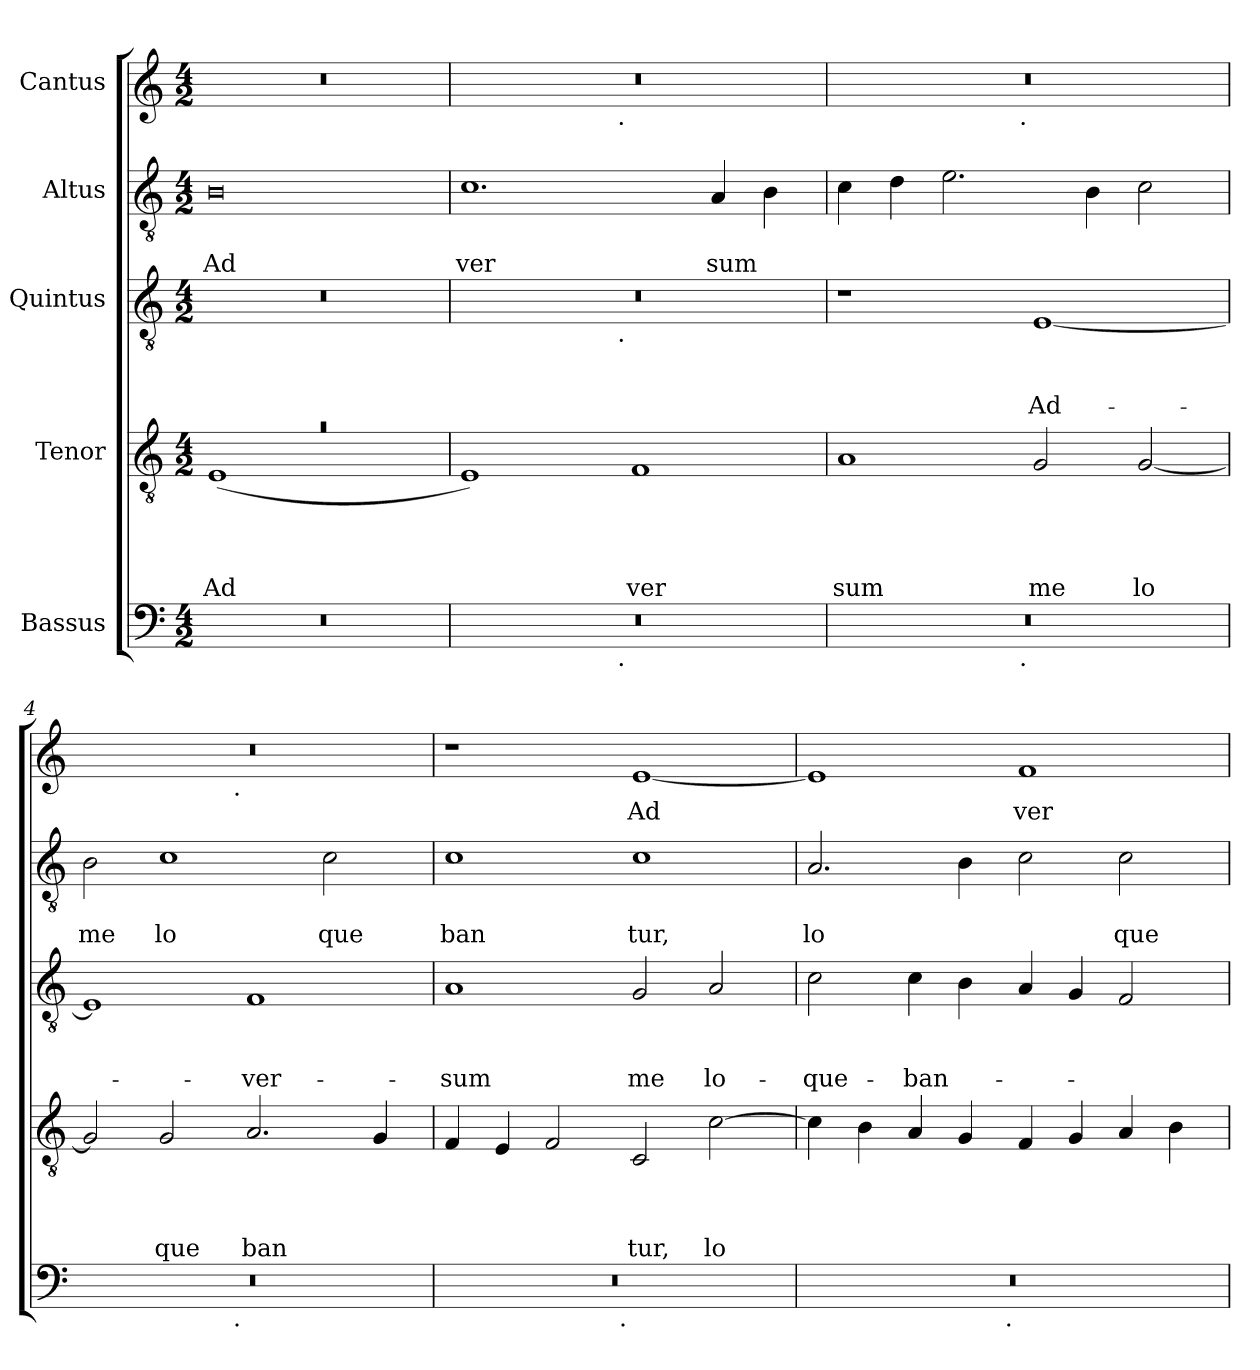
**kern	**kern	**text	**text	**text	**text	**kern	**text	**text	**text	**kern	**text	**text	**kern	**text
*part5	*part4	*part4	*part4	*part4	*part4	*part3	*part3	*part3	*part3	*part2	*part2	*part2	*part1	*part1
*staff5	*staff4	*staff4	*staff4	*staff4	*staff4	*staff3	*staff3	*staff3	*staff3	*staff2	*staff2	*staff2	*staff1	*staff1
*I"Bassus	*I"Tenor	*	*	*	*	*I"Quintus	*	*	*	*I"Altus	*	*	*I"Cantus	*
*clefF4	*clefGv2	*	*	*	*	*clefGv2	*	*	*	*clefGv2	*	*	*clefG2	*
*k[]	*k[]	*	*	*	*	*k[]	*	*	*	*k[]	*	*	*k[]	*
*C:	*C:	*	*	*	*	*C:	*	*	*	*C:	*	*	*C:	*
*M4/2	*M4/2	*	*	*	*	*M4/2	*	*	*	*M4/2	*	*	*M4/2	*
=1	=1	=1	=1	=1	=1	=1	=1	=1	=1	=1	=1	=1	=1	=1
!	!LO:N:vis=1	!	!	!	!LO:LY:b	!	!	!	!	!	!	!LO:LY:b	!	!
*	*^	*	*	*	*	*	*	*	*	*	*	*	*	*
0r	0ra	(<1E	.	.	.	Ad	0r	.	.	.	0B	.	Ad	0r	.
.	.	1ryy	.	.	.	.	.	.	.	.	.	.	.	.	.
=2	=2	=2	=2	=2	=2	=2	=2	=2	=2	=2	=2	=2	=2	=2	=2
!	!	!	!	!	!	!	!	!	!	!	!	!	!LO:LY:b	!	!
*^	*v	*v	*	*	*	*	*^	*	*	*	*	*	*	*^	*
0r	2ryy	1E)	.	.	.	.	0r	2ryy	.	.	.	1.c	.	ver	0r	2ryy	.
.	4...ryy	.	.	.	.	.	.	4...ryy	.	.	.	.	.	.	.	4...ryy	.
!	!	!	!	!	!	!	!	!	!	!	!	!	!	!	!	!LO:TX:b:t=.	!
!	!	!	!	!	!	!	!	!LO:TX:b:t=.	!	!	!	!	!	!	!	!	!
!	!LO:TX:b:t=.	!	!	!	!	!	!	!	!	!	!	!	!	!	!	!	!
.	1ryy	.	.	.	.	.	.	1ryy	.	.	.	.	.	.	.	1ryy	.
!	!	!	!	!	!	!LO:LY:b	!	!	!	!	!	!	!	!	!	!	!
.	.	1F	.	.	.	ver	.	.	.	.	.	.	.	.	.	.	.
!	!	!	!	!	!	!	!	!	!	!	!	!	!	!LO:LY:b	!	!	!
.	.	.	.	.	.	.	.	.	.	.	.	4A/	.	sum	.	.	.
.	.	.	.	.	.	.	.	.	.	.	.	4B\	.	.	.	.	.
.	32ryy	.	.	.	.	.	.	32ryy	.	.	.	.	.	.	.	32ryy	.
=3	=3	=3	=3	=3	=3	=3	=3	=3	=3	=3	=3	=3	=3	=3	=3	=3	=3
!	!	!	!	!	!	!LO:LY:b	!	!	!	!	!	!	!	!	!	!	!
*	*	*	*	*	*	*	*v	*v	*	*	*	*	*	*	*	*	*
0r	2ryy	1A	.	.	.	sum	1r	.	.	.	4c\	.	.	0r	2ryy	.
.	.	.	.	.	.	.	.	.	.	.	4d\	.	.	.	.	.
.	4...ryy	.	.	.	.	.	.	.	.	.	2.e\	.	.	.	4...ryy	.
!	!	!	!	!	!	!	!	!	!	!	!	!	!	!	!LO:TX:b:t=.	!
!	!LO:TX:b:t=.	!	!	!	!	!	!	!	!	!	!	!	!	!	!	!
.	1ryy	.	.	.	.	.	.	.	.	.	.	.	.	.	1ryy	.
!	!	!	!	!	!	!LO:LY:b	!	!	!	!LO:LY:b	!	!	!	!	!	!
.	.	2G/	.	.	.	me	[<1E	.	.	Ad-	.	.	.	.	.	.
.	.	.	.	.	.	.	.	.	.	.	4B\	.	.	.	.	.
!	!	!	!	!	!	!LO:LY:b	!	!	!	!	!	!	!	!	!	!
.	.	[<2G/	.	.	.	lo	.	.	.	.	2c\	.	.	.	.	.
.	32ryy	.	.	.	.	.	.	.	.	.	.	.	.	.	32ryy	.
=4	=4	=4	=4	=4	=4	=4	=4	=4	=4	=4	=4	=4	=4	=4	=4	=4
!	!	!	!	!	!	!	!	!	!	!	!	!	!LO:LY:b	!	!	!
0r	2ryy	2G/]	.	.	.	.	1E]	.	.	.	2B\	.	me	0r	2ryy	.
!	!	!	!	!	!	!LO:LY:b	!	!	!	!	!	!	!LO:LY:b	!	!	!
.	4...ryy	2G/	.	.	.	que	.	.	.	.	1c	.	lo	.	4...ryy	.
!	!	!	!	!	!	!	!	!	!	!	!	!	!	!	!LO:TX:b:t=.	!
!	!LO:TX:b:t=.	!	!	!	!	!	!	!	!	!	!	!	!	!	!	!
.	1ryy	.	.	.	.	.	.	.	.	.	.	.	.	.	1ryy	.
!	!	!	!	!	!	!LO:LY:b	!	!	!	!LO:LY:b	!	!	!	!	!	!
.	.	2.A/	.	.	.	ban	1F	.	.	-ver-	.	.	.	.	.	.
!	!	!	!	!	!	!	!	!	!	!	!	!	!LO:LY:b	!	!	!
.	.	.	.	.	.	.	.	.	.	.	2c\	.	que	.	.	.
.	.	4G/	.	.	.	.	.	.	.	.	.	.	.	.	.	.
.	32ryy	.	.	.	.	.	.	.	.	.	.	.	.	.	32ryy	.
=5	=5	=5	=5	=5	=5	=5	=5	=5	=5	=5	=5	=5	=5	=5	=5	=5
!	!	!	!	!	!	!	!	!	!	!LO:LY:b	!	!	!LO:LY:b	!	!	!
*	*	*	*	*	*	*	*	*	*	*	*	*	*	*v	*v	*
0r	2ryy	4F/	.	.	.	.	1A	.	.	-sum	1c	.	ban	1r	.
.	.	4E/	.	.	.	.	.	.	.	.	.	.	.	.	.
.	4...ryy	2F/	.	.	.	.	.	.	.	.	.	.	.	.	.
!	!LO:TX:b:t=.	!	!	!	!	!	!	!	!	!	!	!	!	!	!
.	1ryy	.	.	.	.	.	.	.	.	.	.	.	.	.	.
!	!	!	!	!	!	!LO:LY:b	!	!	!	!LO:LY:b	!	!	!LO:LY:b	!	!LO:LY:b
.	.	2C/	.	.	.	tur,	2G/	.	.	me	1c	.	tur,	[<1e	Ad
!	!	!	!	!	!	!LO:LY:b	!	!	!	!LO:LY:b	!	!	!	!	!
.	.	[>2c\	.	.	.	lo	2A/	.	.	lo-	.	.	.	.	.
.	32ryy	.	.	.	.	.	.	.	.	.	.	.	.	.	.
=6	=6	=6	=6	=6	=6	=6	=6	=6	=6	=6	=6	=6	=6	=6	=6
!	!	!	!	!	!	!	!	!	!	!LO:LY:b	!	!	!LO:LY:b	!	!
0r	2ryy	4c\]	.	.	.	.	2c\	.	.	-que-	2.A/	.	lo	1e]	.
.	.	4B\	.	.	.	.	.	.	.	.	.	.	.	.	.
!	!	!	!	!	!	!	!	!	!	!LO:LY:b	!	!	!	!	!
.	4...ryy	4A/	.	.	.	.	4c\	.	.	-ban-	.	.	.	.	.
.	.	4G/	.	.	.	.	4B\	.	.	.	4B\	.	.	.	.
!	!LO:TX:b:t=.	!	!	!	!	!	!	!	!	!	!	!	!	!	!
.	1ryy	.	.	.	.	.	.	.	.	.	.	.	.	.	.
!	!	!	!	!	!	!	!	!	!	!	!	!	!	!	!LO:LY:b
.	.	4F/	.	.	.	.	4A/	.	.	.	2c\	.	.	1f	ver
.	.	4G/	.	.	.	.	4G/	.	.	.	.	.	.	.	.
!	!	!	!	!	!	!	!	!	!	!	!	!	!LO:LY:b	!	!
.	.	4A/	.	.	.	.	2F/	.	.	.	2c\	.	que	.	.
.	.	4B\	.	.	.	.	.	.	.	.	.	.	.	.	.
.	32ryy	.	.	.	.	.	.	.	.	.	.	.	.	.	.
*v	*v	*	*	*	*	*	*	*	*	*	*	*	*	*	*
=	=	=	=	=	=	=	=	=	=	=	=	=	=	=
*-	*-	*-	*-	*-	*-	*-	*-	*-	*-	*-	*-	*-	*-	*-
